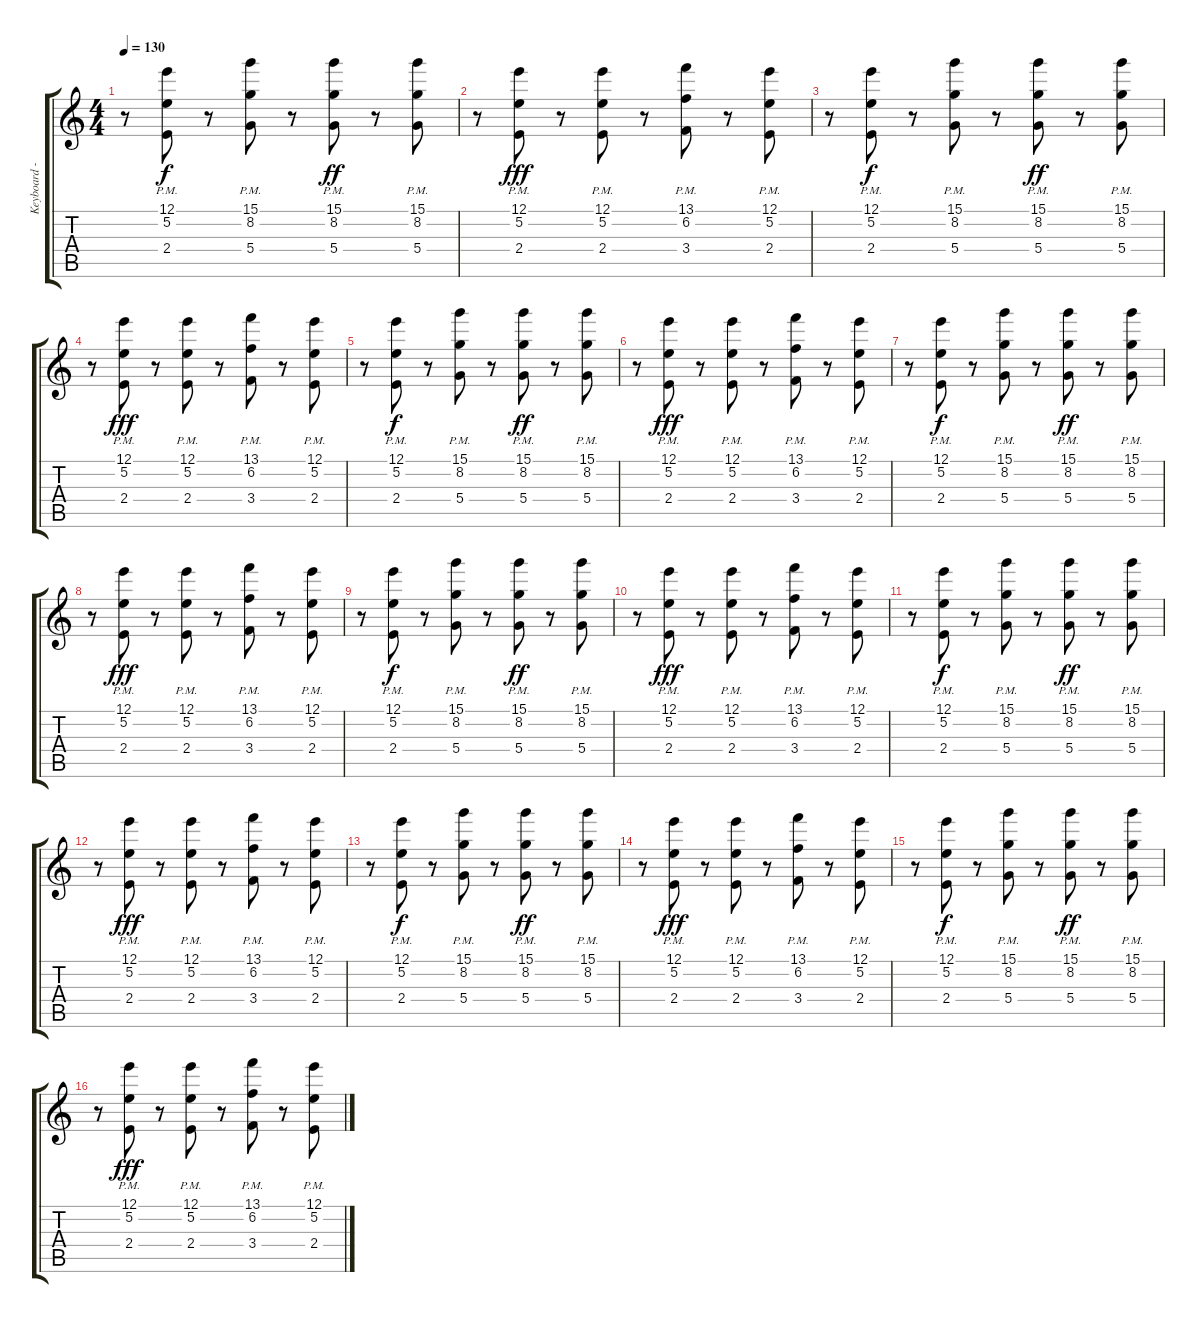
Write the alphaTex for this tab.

\track ("Keyboard - Christian 'Flake' Lorenz" "Keyboard -") {instrument acousticguitarnylon}
\staff {score tabs}
\tuning (E4 B3 G3 D3 A2 E2) {hide}
\ts (4 4)
\tempo 130
\clef g2
\ks c
r.8{dy fff} (12.1 5.2{pm} 2.4).8{dy f} r.8 (15.1 8.2{pm} 5.4).8 r.8 (15.1 8.2{pm} 5.4).8{dy ff} r.8 (15.1 8.2{pm} 5.4).8 |
r.8 (12.1 5.2{pm} 2.4).8{dy fff} r.8 (12.1 5.2{pm} 2.4).8 r.8 (13.1 6.2{pm} 3.4).8 r.8 (12.1 5.2{pm} 2.4).8 |
r.8 (12.1 5.2{pm} 2.4).8{dy f} r.8 (15.1 8.2{pm} 5.4).8 r.8 (15.1 8.2{pm} 5.4).8{dy ff} r.8 (15.1 8.2{pm} 5.4).8 |
r.8 (12.1 5.2{pm} 2.4).8{dy fff} r.8 (12.1 5.2{pm} 2.4).8 r.8 (13.1 6.2{pm} 3.4).8 r.8 (12.1 5.2{pm} 2.4).8 |
r.8 (12.1 5.2{pm} 2.4).8{dy f} r.8 (15.1 8.2{pm} 5.4).8 r.8 (15.1 8.2{pm} 5.4).8{dy ff} r.8 (15.1 8.2{pm} 5.4).8 |
r.8 (12.1 5.2{pm} 2.4).8{dy fff} r.8 (12.1 5.2{pm} 2.4).8 r.8 (13.1 6.2{pm} 3.4).8 r.8 (12.1 5.2{pm} 2.4).8 |
r.8 (12.1 5.2{pm} 2.4).8{dy f} r.8 (15.1 8.2{pm} 5.4).8 r.8 (15.1 8.2{pm} 5.4).8{dy ff} r.8 (15.1 8.2{pm} 5.4).8 |
r.8 (12.1 5.2{pm} 2.4).8{dy fff} r.8 (12.1 5.2{pm} 2.4).8 r.8 (13.1 6.2{pm} 3.4).8 r.8 (12.1 5.2{pm} 2.4).8 |
r.8 (12.1 5.2{pm} 2.4).8{dy f} r.8 (15.1 8.2{pm} 5.4).8 r.8 (15.1 8.2{pm} 5.4).8{dy ff} r.8 (15.1 8.2{pm} 5.4).8 |
r.8 (12.1 5.2{pm} 2.4).8{dy fff} r.8 (12.1 5.2{pm} 2.4).8 r.8 (13.1 6.2{pm} 3.4).8 r.8 (12.1 5.2{pm} 2.4).8 |
r.8 (12.1 5.2{pm} 2.4).8{dy f} r.8 (15.1 8.2{pm} 5.4).8 r.8 (15.1 8.2{pm} 5.4).8{dy ff} r.8 (15.1 8.2{pm} 5.4).8 |
r.8 (12.1 5.2{pm} 2.4).8{dy fff} r.8 (12.1 5.2{pm} 2.4).8 r.8 (13.1 6.2{pm} 3.4).8 r.8 (12.1 5.2{pm} 2.4).8 |
r.8 (12.1 5.2{pm} 2.4).8{dy f} r.8 (15.1 8.2{pm} 5.4).8 r.8 (15.1 8.2{pm} 5.4).8{dy ff} r.8 (15.1 8.2{pm} 5.4).8 |
r.8 (12.1 5.2{pm} 2.4).8{dy fff} r.8 (12.1 5.2{pm} 2.4).8 r.8 (13.1 6.2{pm} 3.4).8 r.8 (12.1 5.2{pm} 2.4).8 |
r.8 (12.1 5.2{pm} 2.4).8{dy f} r.8 (15.1 8.2{pm} 5.4).8 r.8 (15.1 8.2{pm} 5.4).8{dy ff} r.8 (15.1 8.2{pm} 5.4).8 |
r.8 (12.1 5.2{pm} 2.4).8{dy fff} r.8 (12.1 5.2{pm} 2.4).8 r.8 (13.1 6.2{pm} 3.4).8 r.8 (12.1 5.2{pm} 2.4).8
